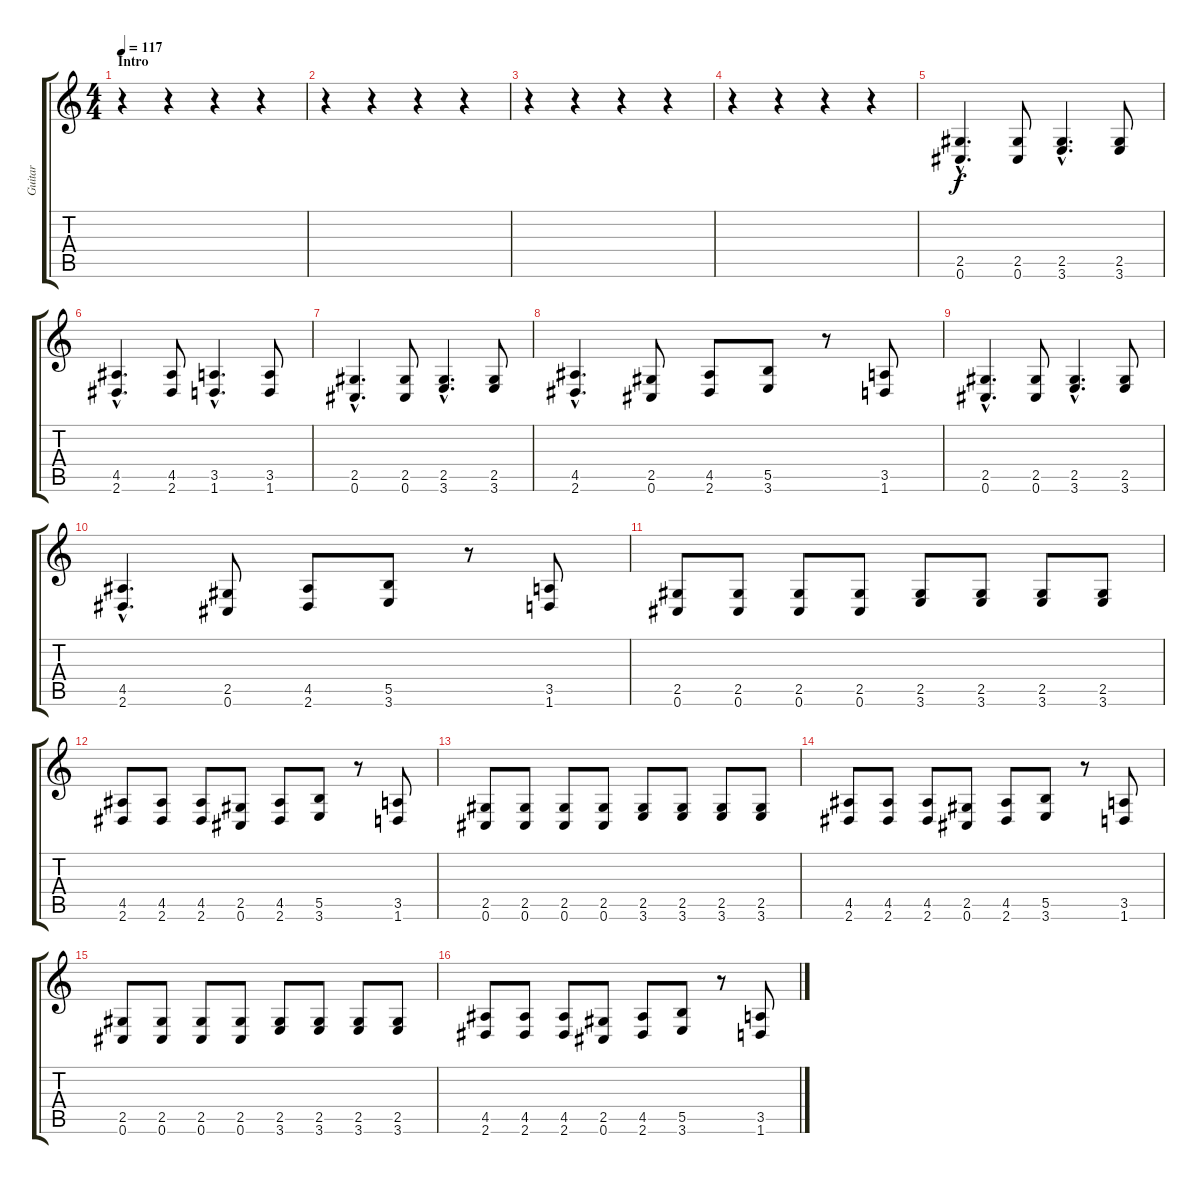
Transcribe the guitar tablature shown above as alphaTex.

\track ("Guitar" "Guitar") {instrument distortionguitar}
\staff {score tabs}
\tuning (Db4 Ab3 E3 B2 Gb2 Db2) {hide}
\ts (4 4)
\section ("" "Intro")
\tempo 117
\clef g2
\ks c
r.4{dy f instrument distortionguitar} r.4 r.4 r.4 |
r.4 r.4 r.4 r.4 |
r.4 r.4 r.4 r.4 |
r.4 r.4 r.4 r.4 |
(2.5{hac} 0.6{hac}).4{d} (2.5 0.6).8 (2.5{hac} 3.6{hac}).4{d} (2.5 3.6).8 |
(4.5{hac} 2.6{hac}).4{d} (4.5 2.6).8 (3.5{hac} 1.6{hac}).4{d} (3.5 1.6).8 |
(2.5{hac} 0.6{hac}).4{d} (2.5 0.6).8 (2.5{hac} 3.6{hac}).4{d} (2.5 3.6).8 |
(4.5{hac} 2.6{hac}).4{d} (2.5 0.6).8 (4.5 2.6).8 (5.5 3.6).8 r.8 (3.5 1.6).8 |
(2.5{hac} 0.6{hac}).4{d} (2.5 0.6).8 (2.5{hac} 3.6{hac}).4{d} (2.5 3.6).8 |
(4.5{hac} 2.6{hac}).4{d} (2.5 0.6).8 (4.5 2.6).8 (5.5 3.6).8 r.8 (3.5 1.6).8 |
(2.5 0.6).8 (2.5 0.6).8 (2.5 0.6).8 (2.5 0.6).8 (2.5 3.6).8 (2.5 3.6).8 (2.5 3.6).8 (2.5 3.6).8 |
(4.5 2.6).8 (4.5 2.6).8 (4.5 2.6).8 (2.5 0.6).8 (4.5 2.6).8 (5.5 3.6).8 r.8 (3.5 1.6).8 |
(2.5 0.6).8 (2.5 0.6).8 (2.5 0.6).8 (2.5 0.6).8 (2.5 3.6).8 (2.5 3.6).8 (2.5 3.6).8 (2.5 3.6).8 |
(4.5 2.6).8 (4.5 2.6).8 (4.5 2.6).8 (2.5 0.6).8 (4.5 2.6).8 (5.5 3.6).8 r.8 (3.5 1.6).8 |
(2.5 0.6).8 (2.5 0.6).8 (2.5 0.6).8 (2.5 0.6).8 (2.5 3.6).8 (2.5 3.6).8 (2.5 3.6).8 (2.5 3.6).8 |
(4.5 2.6).8 (4.5 2.6).8 (4.5 2.6).8 (2.5 0.6).8 (4.5 2.6).8 (5.5 3.6).8 r.8 (3.5 1.6).8
